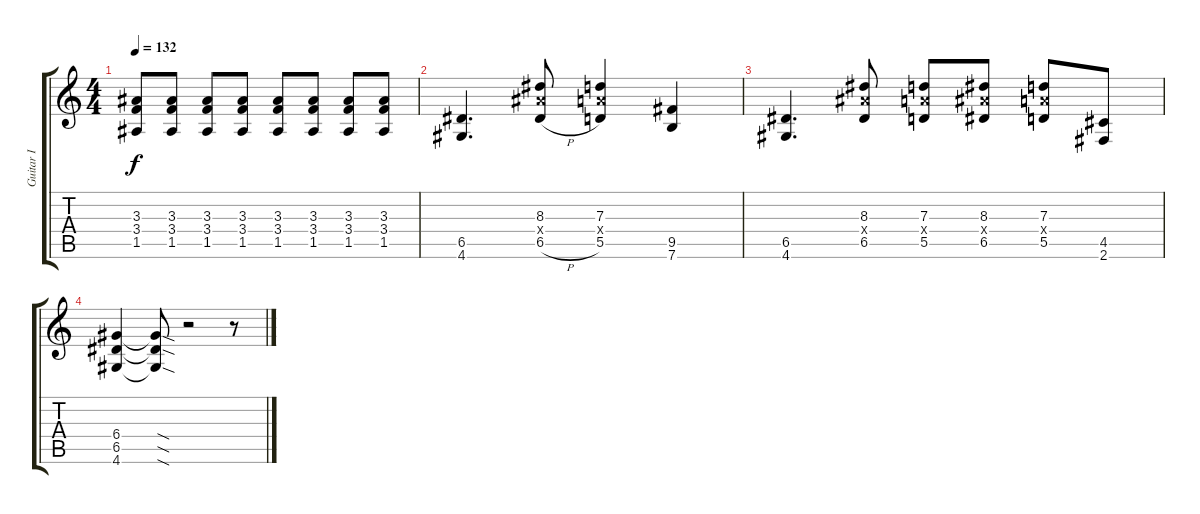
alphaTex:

\track ("Guitar I" "Guitar I") {instrument distortionguitar}
\staff {score tabs}
\tuning (E4 B3 G3 D3 A2 E2) {hide}
\ts (4 4)
\tempo 132
\clef g2
\ks c
(3.3 3.4 1.5).8{dy f} (3.3 3.4 1.5).8 (3.3 3.4 1.5).8 (3.3 3.4 1.5).8 (3.3 3.4 1.5).8 (3.3 3.4 1.5).8 (3.3 3.4 1.5).8 (3.3 3.4 1.5).8 |
(6.5 4.6).4{d} (8.3 8.4{x} 6.5{h}).8 (7.3 7.4{x} 5.5).4 (9.5 7.6).4 |
(6.5 4.6).4{d} (8.3 8.4{x} 6.5).8 (7.3 7.4{x} 5.5).8 (8.3 8.4{x} 6.5).8 (7.3 7.4{x} 5.5).8 (4.5 2.6).8 |
(6.4 6.5 4.6).4 (6.4{sod t} 6.5{sod t} 4.6{sod t}).8 r.2 r.8
